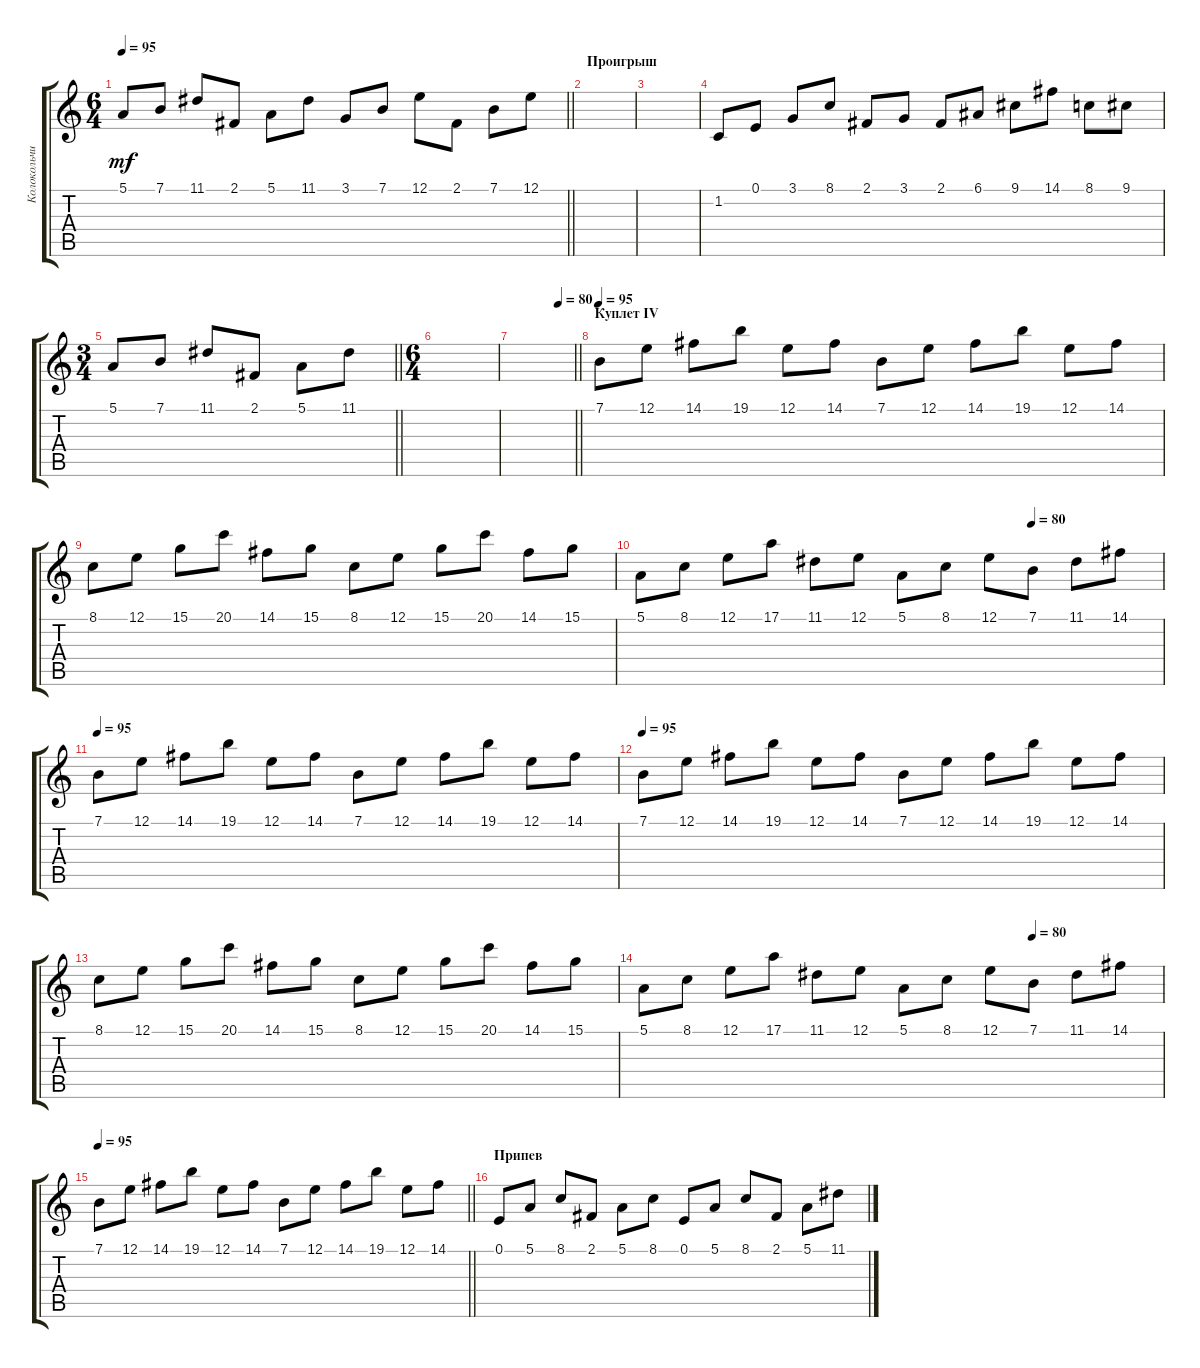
\track ("Колокольчики" "Колокольчи") {instrument vibraphone}
\staff {score tabs}
\tuning (E4 B3 G3 D3 A2 E2) {hide}
\ts (6 4)
\tempo 95
\clef g2
\barLineRight lightlight
\ks c
5.1.8{dy mf} 7.1.8 11.1.8 2.1.8 5.1.8 11.1.8 3.1.8 7.1.8 12.1.8 2.1.8 7.1.8 12.1.8 |
\section ("" "Проигрыш")
|
|
1.2.8 0.1.8 3.1.8 8.1.8 2.1.8 3.1.8 2.1.8 6.1.8 9.1.8 14.1.8 8.1.8 9.1.8 |
\ts (3 4)
\barLineRight lightlight
5.1.8 7.1.8 11.1.8 2.1.8 5.1.8 11.1.8 |
\ts (6 4)
|
\tempo (80 0.75)
\barLineRight lightlight
|
\section ("" "Куплет IV")
\tempo 95
7.1.8 12.1.8 14.1.8 19.1.8 12.1.8 14.1.8 7.1.8 12.1.8 14.1.8 19.1.8 12.1.8 14.1.8 |
8.1.8 12.1.8 15.1.8 20.1.8 14.1.8 15.1.8 8.1.8 12.1.8 15.1.8 20.1.8 14.1.8 15.1.8 |
\tempo (80 0.75)
5.1.8 8.1.8 12.1.8 17.1.8 11.1.8 12.1.8 5.1.8 8.1.8 12.1.8 7.1.8 11.1.8 14.1.8 |
\tempo 95
7.1.8 12.1.8 14.1.8 19.1.8 12.1.8 14.1.8 7.1.8 12.1.8 14.1.8 19.1.8 12.1.8 14.1.8 |
\tempo 95
7.1.8 12.1.8 14.1.8 19.1.8 12.1.8 14.1.8 7.1.8 12.1.8 14.1.8 19.1.8 12.1.8 14.1.8 |
8.1.8 12.1.8 15.1.8 20.1.8 14.1.8 15.1.8 8.1.8 12.1.8 15.1.8 20.1.8 14.1.8 15.1.8 |
\tempo (80 0.75)
5.1.8 8.1.8 12.1.8 17.1.8 11.1.8 12.1.8 5.1.8 8.1.8 12.1.8 7.1.8 11.1.8 14.1.8 |
\tempo 95
\barLineRight lightlight
7.1.8 12.1.8 14.1.8 19.1.8 12.1.8 14.1.8 7.1.8 12.1.8 14.1.8 19.1.8 12.1.8 14.1.8 |
\section ("" "Припев")
0.1.8 5.1.8 8.1.8 2.1.8 5.1.8 8.1.8 0.1.8 5.1.8 8.1.8 2.1.8 5.1.8 11.1.8
